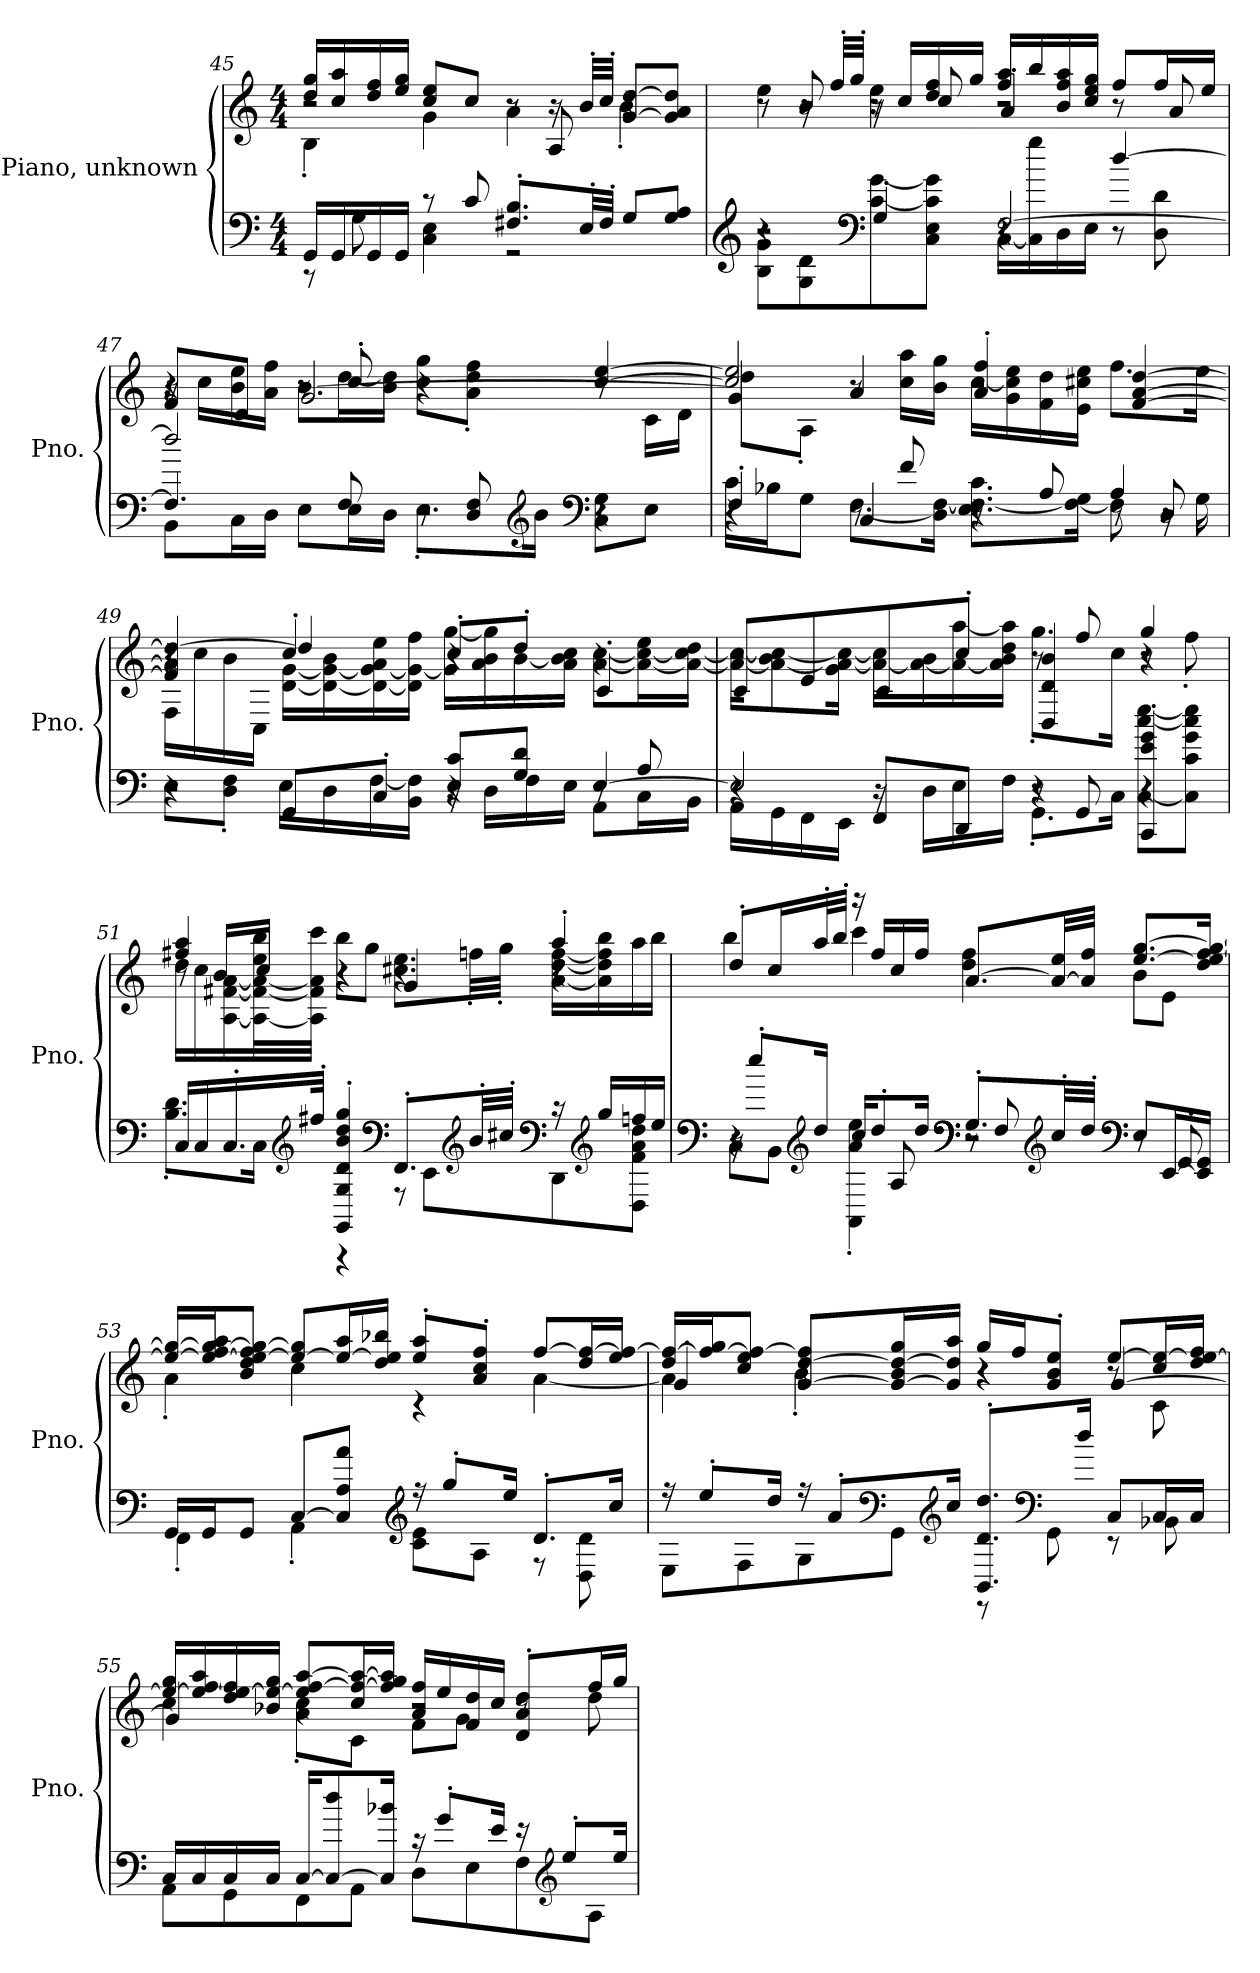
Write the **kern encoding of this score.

**kern	**kern
*part1	*part1
*staff2	*staff1
*I"Piano, unknown	*
*I'Pno.	*
!!LO:LB:g=z
*clefF4	*clefG2
*k[]	*k[]
*M4/4	*M4/4
=45	=45
*^	*^
*	*	*	*^
16GG/LL	8r	16dd/ 16gg/LL	4B'\	2r
16GG/	.	16cc/ 16aa/	.	.
16GG/	8G\	16dd/ 16ff/	.	.
16GG/JJ	.	16ee/ 16gg/JJ	.	.
8r	4C\ 4E\	8cc/ 8ee/L	4g\	.
8c/	.	8cc/J	.	.
8.F#X/' 8.B/'L	2r	8r	4a\	8r
.	.	16r	.	8A/
32E'/LL	.	32b'/LLL	.	.
32F#'/JJJ	.	32cc'/JJJ	.	.
8G/L	.	[8g/ [8dd/L	4b'\	4r
8G/ 8A/J	.	8g/] 8a/ 8dd/]J	.	.
*v	*v	*	*	*
=46	=46	=46	=46
*clefG2	*	*	*
*^	*	*	*
*	*^	*	*	*
2r	8B\ 8g\L	4r	8r	4ee\	8r
.	8G\ 8d\	.	16r	.	8b/
.	.	.	32ff'/LLL	.	.
.	.	.	32gg'/JJJ	.	.
*clefF4	*	*	*	*	*
.	[8c\ [8g\	4G'/	16r	4ee\	8r
.	.	.	16cc/LL	.	.
.	8C\ 8E\ 8c\] 8g\]J	.	16dd/ 16ff/	.	8cc/
.	.	.	16gg/JJ	.	.
4r	[16C\LL	[2F/	16ff/ 16aa/LL	2r	4a'/
.	16C\] 16gg\	.	16bb/	.	.
.	16D\	.	16b/ 16ff/ 16aa/	.	.
.	16E\JJ	.	16cc/ 16ee/ 16gg/JJ	.	.
[4dd/	8r	.	8ff/L	.	8r
.	8D\ 8d\	.	16ff/L	.	8a/
.	.	.	16ee/JJ	.	.
!!LO:LB:g=z	!!	!!
=47	=47	=47	=47	=47	=47
2dd/]	8BB\L	4.F/]	4r	16r	8f/L
.	.	.	.	16cc\LL	.
.	16C\L	.	.	16b\ 16ee\	8d/J
.	16D\JJ	.	.	16a\ 16ff\JJ	.
.	8E\L	.	8r	8b\L	[2.g/
.	16E\L	8F/	8cc'/	[16dd\L	.
.	16D\JJ	.	.	16b\ 16dd\]JJ	.
2r	8.E'\L	8r	4r	8cc\ 8gg\L	.
.	.	8D/ 8F/	.	8a\' 8dd\' 8ff\'J	.
*clefG2	*	*	*	*	*
.	16b\Jk	.	.	.	.
*clefF4	*	*	*	*	*
.	8C\ 8G\L	4r	[4cc/ [4ee/	8r	.
.	8E\J	.	.	16c\LL	.
.	.	.	.	16d\JJ	.
=48	=48	=48	=48	=48	=48
4r	16c\LL	4F'/	2cc/] 2ee/]	8dd\L	4g/]
.	16B-X\J	.	.	.	.
.	8G\J	.	.	8A'\J	.
8r	[8.F\L	4C/	.	8r	4a/
8f/	.	.	.	16cc\ 16aa\LL	.
.	16D\ 16F\_Jk	.	.	16b\ 16gg\JJ	.
8r	8.E\ 8.F\_ 8.c\L	4r	2r	[16cc\LL	4a/' 4ff/'
.	.	.	.	16g\ 16cc\] 16ee\	.
8A/	.	.	.	16f\ 16dd\	.
.	16F\_ 16G\Jk	.	.	16e\ 16cc#X\ 16ee\JJ	.
4A/	8F\]	8r	.	8.ff\L	[4f/ [4a/ [4dd/
.	16r	8D/	.	.	.
.	16G\	.	.	16ee\Jk	.
!!LO:LB:g=z	!!	!!
=49	=49	=49	=49	=49	=49
4r	8E\L	2r	4r	16F\LL	4f/] 4a/] 4dd/_
.	.	.	.	16cc\	.
.	8D\' 8F\'J	.	.	16b\	.
.	.	.	.	16C\JJ	.
8GG/L	16E\LL	.	4cc'/	[16d\ [16g\LL	4dd/]
.	16D\	.	.	16d\_ 16g\_ 16b\	.
8C'/J	[16F\	.	.	16d\_ 16g\_ 16a\ 16ee\	.
.	16BB\ 16F\]JJ	.	.	16d\] 16g\_ 16ff\JJ	.
8E/ 8c/L	16r	4r	8cc'/L	16g\] [16gg\LL	4r
.	16D\LL	.	.	16a\ 16b\ 16gg\]	.
8G/ 8d/J	16F\	.	8dd'/J	[16b\	.
.	16E\JJ	.	.	16a\ 16b\] 16cc\JJ	.
[4E/	8AA\L	8r	4r	[8a\ [8cc\L	4c'/
.	16C\L	8A/	.	16a\_ 16cc\_ 16ee\L	.
.	16BB\JJ	.	.	16a\_ 16cc\_ 16dd\JJ	.
=50	=50	=50	=50	=50	=50
2E/]	16AA\LL	4r	2r	16a\_ 16cc\_KL	8c/L
.	16GG\	.	.	8a\_ 8b\ 8cc\_	.
.	16FF\	.	.	.	8e/
.	16EE\JJ	.	.	16g\ 16a\_ 16cc\_Jk	.
.	16r	8FF/L	.	16a\_ 16cc\]LL	8c/
.	16D\LL	.	.	16a\_ 16b\	.
.	16E\	8DD/J	.	16a\_ [16aa\	8cc'/J
.	16F\JJ	.	.	16a\] 16b\ 16dd\ 16aa\]JJ	.
4r	8.GG'\L	8r	8r	8.gg'\L	4D/ 4d/ 4b/
.	.	8GG/	8ff/	.	.
.	16C\Jk	.	.	16cc\Jk	.
4CC/' 4e/' 4g/'	[8C\ [8cc\ [8ee\L	4r	4gg/	8r	4r
.	8C\] 8c\ 8g\ 8cc\] 8ee\]J	.	.	8ff'\	.
*	*v	*v	*	*	*
!!LO:PB:g=z	!!	!!
=51	=51	=51	=51	=51
16C/LL	8.B\' 8.d\'L	4ff#X/ 4aa/	16dd\LL	8r
16C/	.	.	16cc\	.
16.C'/	.	.	[16A\ [16f#X\ [16a\	16b/LL
.	16C\Jk	.	32A\_ 32f#\_ 32a\_ 32ee\ 32bb\L	16cc/JJ
*clefG2	*	*	*	*
32ff#X'/JJk	.	.	32A\] 32f#\] 32a\] 32ccc\JJJ	.
4GG/' 4G/' 4d/' 4b/' 4dd/' 4gg/'	4r	4r	8bb\L	4r
.	.	.	8gg\J	.
*clefF4	*	*	*	*
8.FF'/L	8r	4r	8.cc#X\ 8.ee\L	4g/
.	8EE\L	.	.	.
*clefG2	*	*	*	*
32b'/LL	.	.	32ffn'\LL	.
32cc#X'/JJJ	.	.	32gg'\JJJ	.
*clefF4	*	*	*	*
16r	8DD\	4aa'/	[16a\ [16dd\ [16ff\LL	4r
*clefG2	*	*	*	*
16gg/LL	.	.	16a\] 16dd\] 16ff\] 16bb\	.
16ffn/	8D\ 8f\ 8a\ 8dd\J	.	16aa\	.
16ee/JJ	.	.	16bb\JJ	.
*v	*v	*	*	*
*	*v	*v	*v
!!LO:LB:g=z
=52	=52
*clefF4	*
*^	*^
*	*^	*	*
16r	8C\L	4r	8dd'/L	4bb\
8ee'/L	.	.	.	.
.	8BB\J	.	16cc/L	.
*clefG2	*	*	*	*
16dd/Jk	.	.	32aa'/L	.
.	.	.	32bb'/JJJ	.
16cc/KL	4AA\' 4a\' 4ee\'	8r	16r	4ccc\
8dd'/	.	.	16ff/LL	.
.	.	8A/	16cc/	.
16dd/Jk	.	.	16ff/JJ	.
*clefF4	*	*	*	*
8.G'/L	2r	8r	[8.a/L	4dd\ 4ff\
.	.	8F/	.	.
*clefG2	*	*	*	*
32cc'/LL	.	.	32a/_ 32ee/LL	.
32dd'/JJJ	.	.	32a/] 32ff/JJJ	.
*clefF4	*	*	*	*
8E/L	.	8r	[8.ee/ [8.gg/L	8b\L
[16EE/L	.	8GG'/	.	8e\J
16EE/] 16GG/JJ	.	.	16dd/ 16ee/_ 16ff/ 16gg/_Jk	.
*	*v	*v	*	*
!!LO:LB:g=z	!!
=53	=53	=53	=53
16GG/LL	4FF'\	16ee/_ 16gg/_LL	4a'\
16GG/J	.	16ee/_ 16ff/ 16gg/_ 16aa/J	.
8GG/J	.	8b/ 8dd/ 8ee/_ 8ff/ 8gg/_J	.
[8C/L	4AA'\	8ee/_ 8gg/]L	4cc\
8C/] 8A/ 8a/J	.	16ee/_ 16aa/L	.
.	.	16dd/ 16ee/] 16bb-X/JJ	.
*clefG2	*	*	*
16r	8c\ 8e\L	8ee/' 8aa/'L	4r
8gg'/L	.	.	.
.	8A\J	8a/' 8cc/' 8ff/'J	.
16ee/Jk	.	.	.
8.d'/L	8r	[8ff/L	[4a\
.	8D\ 8d\	16dd/ 16ff/_L	.
16cc/Jk	.	16ee/ 16ff/_JJ	.
=54	=54	=54	=54
*	*	*	*^
16r	8E\L	16dd/ 16ff/_LL	4a\]	4g'/
8ee'/L	.	16ff/_ 16gg/J	.	.
.	8F\	8cc/ 8ee/ 8ff/_J	.	.
16dd/Jk	.	.	.	.
16r	8G\	[8g/ [8dd/ 8ff/]L	4b'\	4r
8a'/L	.	.	.	.
*clefF4	*	*	*	*
.	8GG\J	16g/_ 16b/ 16dd/_ 16gg/L	.	.
*clefG2	*	*	*	*
16cc/Jk	.	16g/] 16dd/] 16aa/JJ	.	.
8.BB/' 8.d/' 8.dd/'L	8r	16gg/LL	4r	4r
.	.	16ff/J	.	.
*clefF4	*	*	*	*
.	8GG\	8g/' 8b/' 8ee/'J	.	.
16dd/Jk	.	.	.	.
8C/L	8r	[8ee/L	8r	[4g/
16C/L	8BB-X\	16cc/ 16ee/_L	8c\	.
16C/JJ	.	16dd/ 16ee/_ 16ff/JJ	.	.
!!LO:LB:g=z	!!	!!
=55	=55	=55	=55	=55
16C/LL	8AA\L	16ee/_ 16gg/LL	4cc\	4g/]
16C/	.	16ee/_ 16ff/ 16aa/	.	.
16C/	8GG\	16dd/ 16ee/_ 16ff/	.	.
16C/JJ	.	16b-X/ 16ee/_ 16gg/JJ	.	.
[16C/KL	8FF\	8ee/] [8ff/ [8aa/L	8a\' 8cc\'L	4r
8C/_ 8dd/	.	.	.	.
.	8AA\J	16cc/ 16ff/_ 16aa/_L	8c\J	.
16C/] 16b-X/Jk	.	16ff/] 16gg/ 16aa/]JJ	.	.
16r	8D\L	16a/ 16ff/LL	8f\L	2r
8g'/L	.	16ee/	.	.
.	8E\	16f/ 16dd/	8g\J	.
16e/Jk	.	16cc/JJ	.	.
16r	8F\	8d/' 8a/' 8dd/'L	8r	.
*clefG2	*	*	*	*
8ee'/L	.	.	.	.
.	8A\J	16ff/L	8dd\	.
16ee/Jk	.	16gg/JJ	.	.
*v	*v	*	*	*
*	*v	*v	*v
=	=
*-	*-
